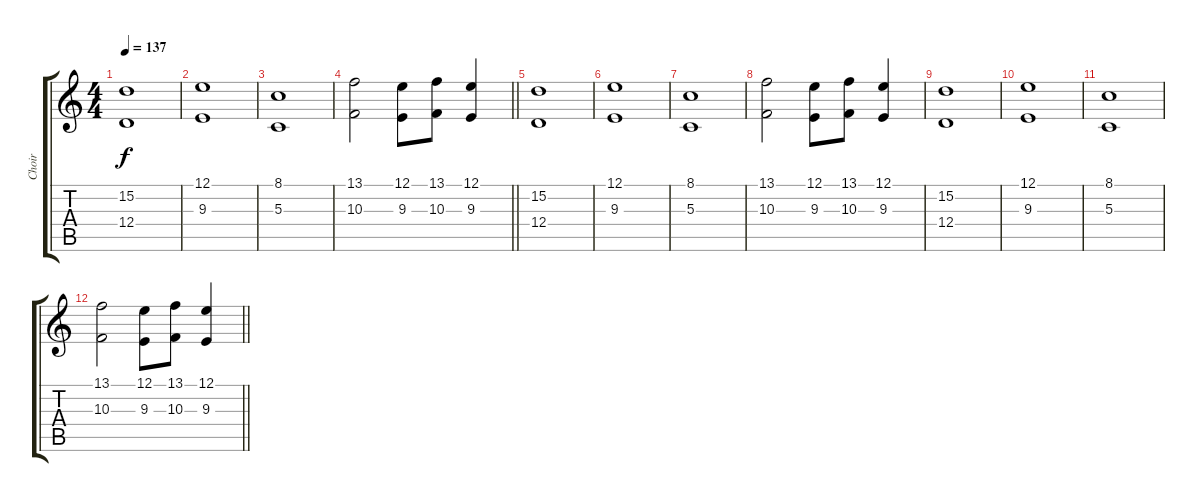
\track ("Choir" "Choir") {instrument pad4choir}
\staff {score tabs}
\tuning (E4 B3 G3 D3 A2 E2) {hide}
\ts (4 4)
\tempo 137
\clef g2
\ks c
(15.2 12.4).1{dy f} |
(12.1 9.3).1 |
(8.1 5.3).1 |
\barLineRight lightlight
(13.1 10.3).2 (12.1 9.3).8 (13.1 10.3).8 (12.1 9.3).4 |
(15.2 12.4).1 |
(12.1 9.3).1 |
(8.1 5.3).1 |
(13.1 10.3).2 (12.1 9.3).8 (13.1 10.3).8 (12.1 9.3).4 |
(15.2 12.4).1 |
(12.1 9.3).1 |
(8.1 5.3).1 |
\barLineRight lightlight
(13.1 10.3).2 (12.1 9.3).8 (13.1 10.3).8 (12.1 9.3).4
